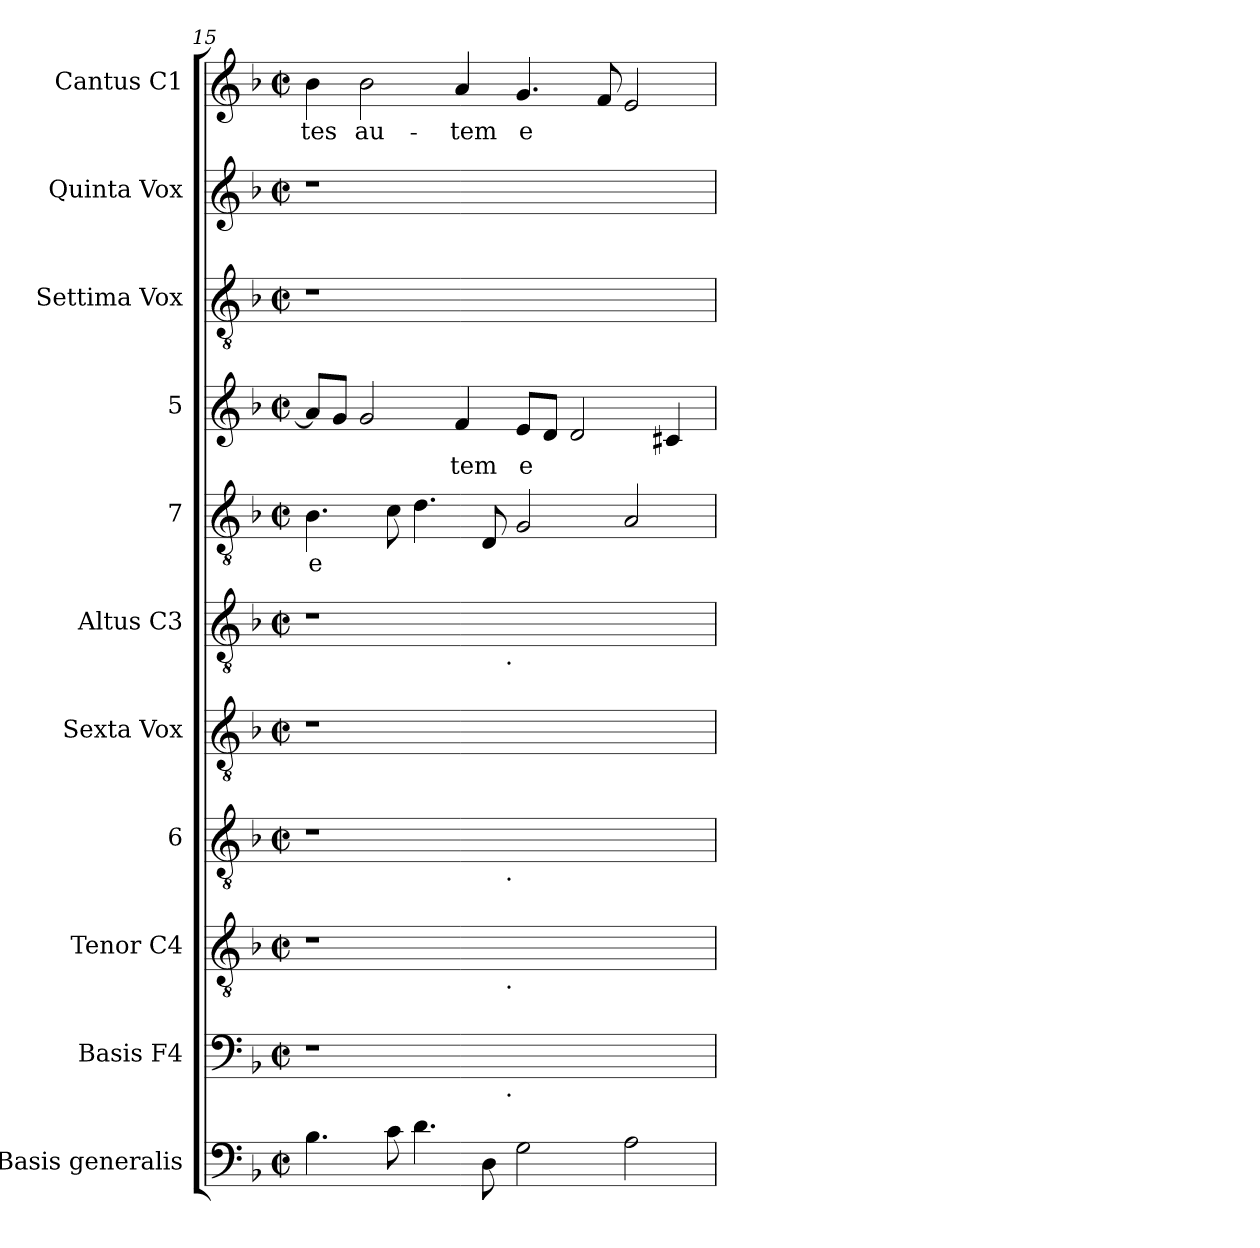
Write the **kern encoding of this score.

**kern	**text	**kern	**kern	**kern	**kern	**kern	**kern	**text	**kern	**text	**kern	**kern	**kern	**text
*part11	*part11	*part10	*part9	*part8	*part7	*part6	*part5	*part5	*part4	*part4	*part3	*part2	*part1	*part1
*staff11	*staff11	*staff10	*staff9	*staff8	*staff7	*staff6	*staff5	*staff5	*staff4	*staff4	*staff3	*staff2	*staff1	*staff1
*I"Basis  generalis	*	*I"Basis  F4	*I"Tenor  C4	*I"6	*I"Sexta  Vox	*I"Altus  C3	*I"7	*	*I"5	*	*I"Settima  Vox	*I"Quinta  Vox	*I"Cantus  C1	*
*	*	*I'B	*I'T	*	*	*I'A	*	*	*	*	*	*	*I'C	*
*clefF4	*	*clefF4	*clefGv2	*clefGv2	*clefGv2	*clefGv2	*clefGv2	*	*clefG2	*	*clefGv2	*clefG2	*clefG2	*
*k[b-]	*	*k[b-]	*k[b-]	*k[b-]	*k[b-]	*k[b-]	*k[b-]	*	*k[b-]	*	*k[b-]	*k[b-]	*k[b-]	*
*F:	*	*F:	*F:	*F:	*F:	*F:	*F:	*	*F:	*	*F:	*F:	*F:	*
*M2/2	*	*M2/2	*M2/2	*M2/2	*M2/2	*M2/2	*M2/2	*	*M2/2	*	*M2/2	*M2/2	*M2/2	*
*met(c|)	*	*met(c|)	*met(c|)	*met(c|)	*met(c|)	*met(c|)	*met(c|)	*	*met(c|)	*	*met(c|)	*met(c|)	*met(c|)	*
=15	=15	=15	=15	=15	=15	=15	=15	=15	=15	=15	=15	=15	=15	=15
!	!LO:LY:a:cj	!	!	!	!	!	!	!LO:LY:b:cj	!	!LO:LY:b:cj	!	!	!	!LO:LY:b:cj
*	*	*^	*^	*^	*	*^	*	*	*	*	*	*	*	*
4.B-\	.	1r	2ryy	1r	2ryy	1r	2ryy	1r	1r	2ryy	4.B-\	e-	8a/L]	--	1r	1r	4b-\	-tes
!	!	!	!	!	!	!	!	!	!	!	!	!	!	!LO:LY:b:cj	!	!	!	!
.	.	.	.	.	.	.	.	.	.	.	.	.	8g/J	--	.	.	.	.
!	!	!	!	!	!	!	!	!	!	!	!	!	!	!LO:LY:b:cj	!	!	!	!LO:LY:b:cj
.	.	.	.	.	.	.	.	.	.	.	.	.	2g/	--	.	.	2b-\	au-
!	!LO:LY:a:cj	!	!	!	!	!	!	!	!	!	!	!LO:LY:b:cj	!	!	!	!	!	!
8c\	.	.	.	.	.	.	.	.	.	.	8c\	--	.	.	.	.	.	.
!	!LO:LY:a:cj	!	!	!	!	!	!	!	!	!	!	!LO:LY:b:cj	!	!	!	!	!	!
4.d\	.	.	4...ryy	.	4...ryy	.	4...ryy	.	.	4...ryy	4.d\	--	.	.	.	.	.	.
!	!	!	!	!	!	!	!	!	!	!	!	!	!	!LO:LY:b:cj	!	!	!	!LO:LY:b:cj
.	.	.	.	.	.	.	.	.	.	.	.	.	4f/	-tem	.	.	4a/	-tem
!	!LO:LY:a:cj	!	!	!	!	!	!	!	!	!	!	!LO:LY:b:cj	!	!	!	!	!	!
8D\	.	.	.	.	.	.	.	.	.	.	8D/	--	.	.	.	.	.	.
!	!	!	!	!	!	!	!	!	!	!LO:TX:b:t=.	!	!	!	!	!	!	!	!
!	!	!	!	!	!	!	!LO:TX:b:t=.	!	!	!	!	!	!	!	!	!	!	!
!	!	!	!	!	!LO:TX:b:t=.	!	!	!	!	!	!	!	!	!	!	!	!	!
!	!	!	!LO:TX:b:t=.	!	!	!	!	!	!	!	!	!	!	!	!	!	!	!
.	.	.	1ryy	.	1ryy	.	1ryy	.	.	1ryy	.	.	.	.	.	.	.	.
!	!LO:LY:a:cj	!	!	!	!	!	!	!	!	!	!	!LO:LY:b:cj	!	!LO:LY:b:cj	!	!	!	!LO:LY:b:cj
2G\	.	1ryy	.	1ryy	.	1ryy	.	1ryy	1ryy	.	2G/	--	8e/L	e-	1ryy	1ryy	4.g/	e-
!	!	!	!	!	!	!	!	!	!	!	!	!	!	!LO:LY:b:cj	!	!	!	!
.	.	.	.	.	.	.	.	.	.	.	.	.	8d/J	--	.	.	.	.
!	!	!	!	!	!	!	!	!	!	!	!	!	!	!LO:LY:b:cj	!	!	!	!
.	.	.	.	.	.	.	.	.	.	.	.	.	2d/	--	.	.	.	.
!	!	!	!	!	!	!	!	!	!	!	!	!	!	!	!	!	!	!LO:LY:b:cj
.	.	.	.	.	.	.	.	.	.	.	.	.	.	.	.	.	8f/	--
!	!LO:LY:a:cj	!	!	!	!	!	!	!	!	!	!	!LO:LY:b:cj	!	!	!	!	!	!LO:LY:b:cj
2A\	.	.	.	.	.	.	.	.	.	.	2A/	--	.	.	.	.	2e/	--
!	!	!	!	!	!	!	!	!	!	!	!	!	!	!LO:LY:b:cj	!	!	!	!
.	.	.	.	.	.	.	.	.	.	.	.	.	4c#X/	--	.	.	.	.
.	.	.	32ryy	.	32ryy	.	32ryy	.	.	32ryy	.	.	.	.	.	.	.	.
*	*	*v	*v	*	*	*v	*v	*	*v	*v	*	*	*	*	*	*	*	*
*	*	*	*v	*v	*	*	*	*	*	*	*	*	*	*	*
=	=	=	=	=	=	=	=	=	=	=	=	=	=	=
*-	*-	*-	*-	*-	*-	*-	*-	*-	*-	*-	*-	*-	*-	*-
